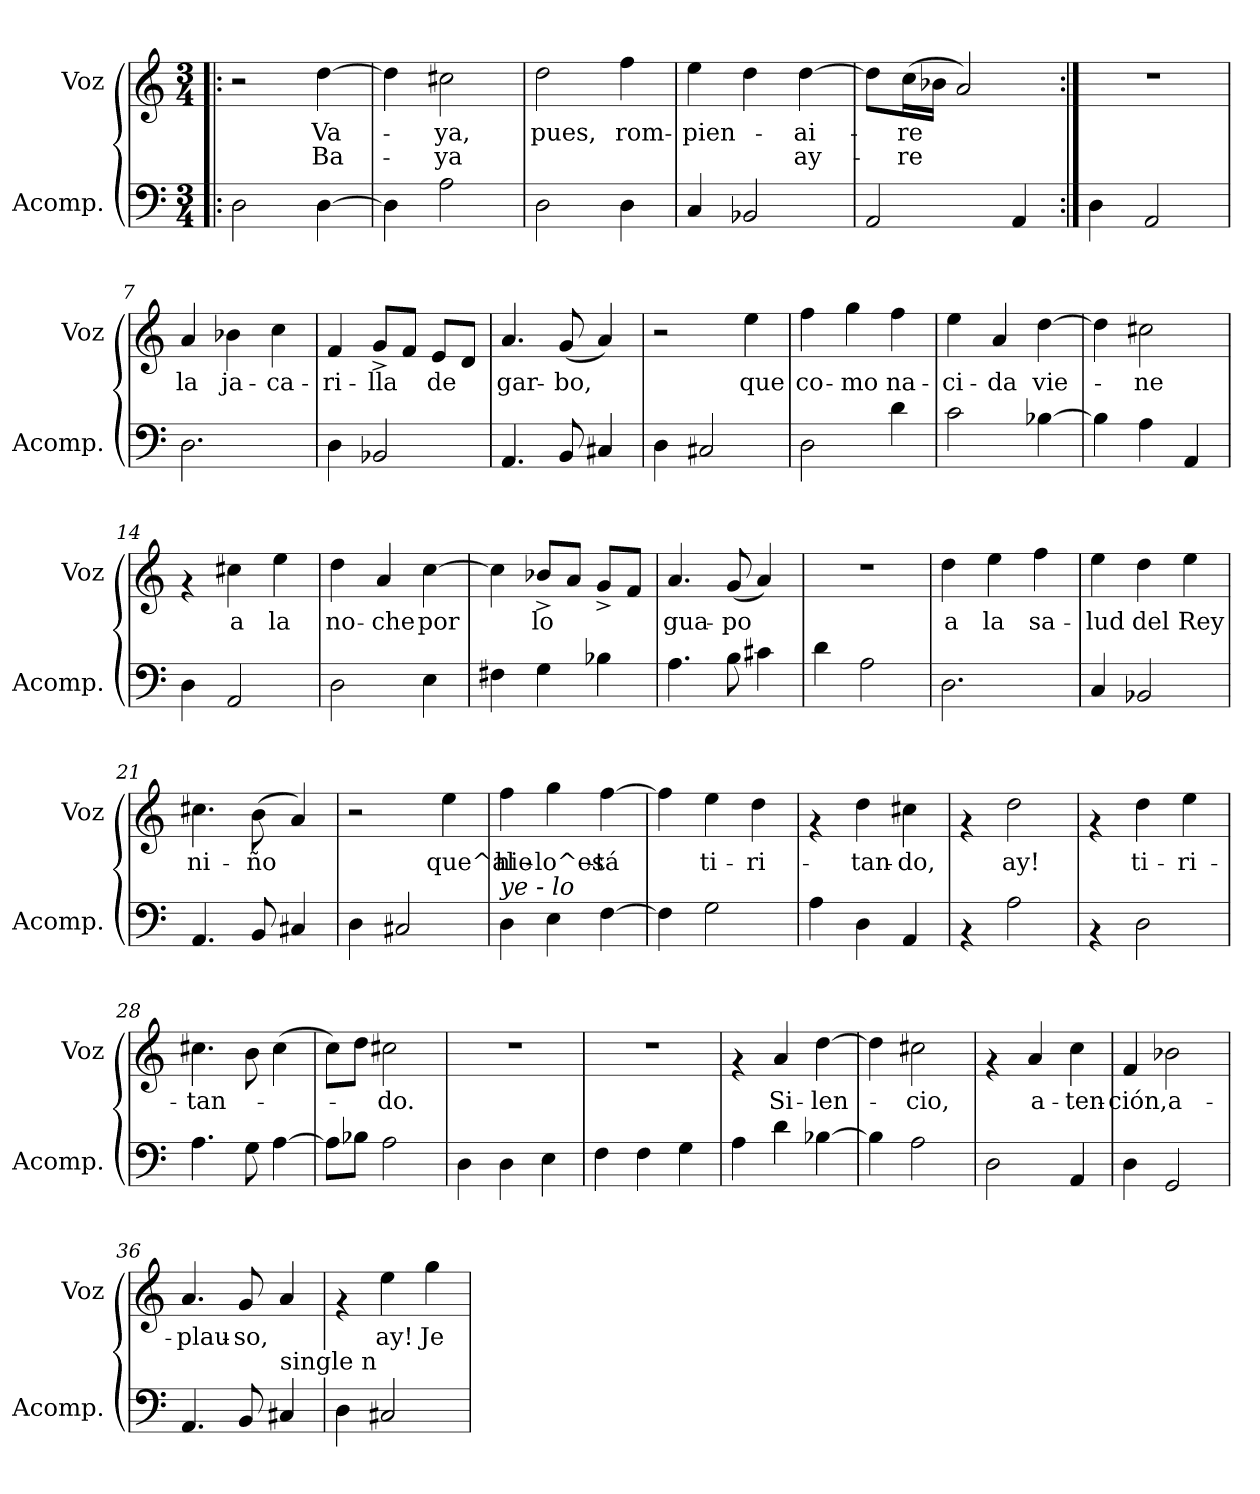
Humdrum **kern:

**kern	**kern	**text	**text
*part2	*part1	*part1	*part1
*staff2	*staff1	*staff1	*staff1
*I"Acomp.	*I"Voz	*	*
*I'Acomp.	*I'Voz	*	*
!!LO:PB:g=z
*clefF4	*clefG2	*	*
*k[]	*k[]	*	*
*C:	*C:	*	*
*M3/4	*M3/4	*	*
=1!|:	=1!|:	=1!|:	=1!|:
2D\	2r	.	.
!	!	!LO:LY:b	!LO:LY:b
[>4D\	[>4dd\	Va-	Ba-
=2	=2	=2	=2
4D\]	4dd\]	.	.
!	!	!LO:LY:b	!LO:LY:b
2A\	2cc#X\	-ya,	-ya
=3	=3	=3	=3
!	!	!LO:LY:b	!
2D\	2dd\	pues,	.
!	!	!LO:LY:b	!
4D\	4ff\	rom-	.
=4	=4	=4	=4
!	!	!LO:LY:b	!
4C/	4ee\	-pien-	.
2BB-X/	4dd\	.	.
!	!	!LO:LY:b	!LO:LY:b
.	[>4dd\	ai-	ay-
=5	=5	=5	=5
2AA/	8dd\L]	.	.
!	!	!LO:LY:b	!LO:LY:b
.	(>16cc\L	-re	-re
.	16b-X\JJ	.	.
.	2a/)	.	.
4AA/	.	.	.
=6:|!	=6:|!	=6:|!	=6:|!
4D\	2.r	.	.
2AA/	.	.	.
!!LO:LB:g=z
=7	=7	=7	=7
!	!	!LO:LY:b	!
2.D\	4a/	la	.
!	!	!LO:LY:b	!
.	4b-X\	ja-	.
!	!	!LO:LY:b	!
.	4cc\	-ca-	.
=8	=8	=8	=8
!	!	!LO:LY:b	!
4D\	4f/	-ri-	.
!	!	!LO:LY:b	!
2BB-X/	8g^</L	-lla	.
.	8f/J	.	.
!	!	!LO:LY:b	!
.	8e/L	de	.
.	8d/J	.	.
=9	=9	=9	=9
!	!	!LO:LY:b	!
4.AA/	4.a/	gar-	.
!	!	!LO:LY:b	!
8BB/	(>8g/	-bo,	.
4C#X/	4a/)	.	.
=10	=10	=10	=10
4D\	2r	.	.
2C#X/	.	.	.
!	!	!LO:LY:b	!
.	4ee\	que	.
=11	=11	=11	=11
!	!	!LO:LY:b	!
2D\	4ff\	co-	.
!	!	!LO:LY:b	!
.	4gg\	-mo	.
!	!	!LO:LY:b	!
4d\	4ff\	na-	.
=12	=12	=12	=12
!	!	!LO:LY:b	!
2c\	4ee\	-ci-	.
!	!	!LO:LY:b	!
.	4a/	-da	.
!	!	!LO:LY:b	!
[>4B-X\	[>4dd\	vie-	.
=13	=13	=13	=13
4B-\]	4dd\]	.	.
!	!	!LO:LY:b	!
4A\	2cc#X\	-ne	.
4AA/	.	.	.
!!LO:LB:g=z
=14	=14	=14	=14
4D\	4rf	.	.
!	!	!LO:LY:b	!
2AA/	4cc#X\	a	.
!	!	!LO:LY:b	!
.	4ee\	la	.
=15	=15	=15	=15
!	!	!LO:LY:b	!
2D\	4dd\	no-	.
!	!	!LO:LY:b	!
.	4a/	-che	.
!	!	!LO:LY:b	!
4E\	[>4cc\	por	.
=16	=16	=16	=16
4F#X\	4cc\]	.	.
!	!	!LO:LY:b	!
4G\	8b-X^</L	lo	.
.	8a/J	.	.
4B-X\	8g^</L	.	.
.	8f/J	.	.
=17	=17	=17	=17
!	!	!LO:LY:b	!
4.A\	4.a/	gua-	.
!	!	!LO:LY:b	!
8B\	(>8g/	-po	.
4c#X\	4a/)	.	.
=18	=18	=18	=18
4d\	2.r	.	.
2A\	.	.	.
=19	=19	=19	=19
!	!	!LO:LY:b	!
2.D\	4dd\	a	.
!	!	!LO:LY:b	!
.	4ee\	la	.
!	!	!LO:LY:b	!
.	4ff\	sa-	.
=20	=20	=20	=20
!	!	!LO:LY:b	!
4C/	4ee\	-lud	.
!	!	!LO:LY:b	!
2BB-X/	4dd\	del	.
!	!	!LO:LY:b	!
.	4ee\	Rey	.
!!LO:LB:g=z
=21	=21	=21	=21
!	!	!LO:LY:b	!
4.AA/	4.cc#X\	ni-	.
!	!	!LO:LY:b	!
8BB/	(>8b\	-ño	.
4C#X/	4a/)	.	.
=22	=22	=22	=22
4D\	2r	.	.
2C#X/	.	.	.
!	!	!LO:LY:b	!
.	4ee\	que^al	.
=23	=23	=23	=23
!LO:TX:a:i:t=ye - lo	!	!	!
!	!	!LO:LY:b	!
4D\	4ff\	hie-	.
!	!	!LO:LY:b	!
4E\	4gg\	-lo^es-	.
!	!	!LO:LY:b	!
[>4F\	[>4ff\	-tá	.
=24	=24	=24	=24
4F\]	4ff\]	.	.
!	!	!LO:LY:b	!
2G\	4ee\	ti-	.
!	!	!LO:LY:b	!
.	4dd\	-ri-	.
=25	=25	=25	=25
4A\	4rf	.	.
!	!	!LO:LY:b	!
4D\	4dd\	-tan-	.
!	!	!LO:LY:b	!
4AA/	4cc#X\	-do,	.
=26	=26	=26	=26
4rAA	4rf	.	.
!	!	!LO:LY:b	!
2A\	2dd\	ay!	.
=27	=27	=27	=27
4rAA	4rf	.	.
!	!	!LO:LY:b	!
2D\	4dd\	ti-	.
!	!	!LO:LY:b	!
.	4ee\	-ri-	.
!!LO:LB:g=z
=28	=28	=28	=28
!	!	!LO:LY:b	!
4.A\	4.cc#X\	-tan-	.
8G\	8b\	.	.
[>4A\	(>4cc#\	.	.
=29	=29	=29	=29
8A\L]	8cc\L)	.	.
8B-X\J	8dd\J	.	.
!	!	!LO:LY:b	!
2A\	2cc#X\	-do.	.
=30	=30	=30	=30
4D\	2.r	.	.
4D\	.	.	.
4E\	.	.	.
=31	=31	=31	=31
4F\	2.r	.	.
4F\	.	.	.
4G\	.	.	.
=32	=32	=32	=32
4A\	4rf	.	.
!	!	!LO:LY:b	!
4d\	4a/	Si-	.
!	!	!LO:LY:b	!
[>4B-X\	[>4dd\	-len-	.
=33	=33	=33	=33
4B-\]	4dd\]	.	.
!	!	!LO:LY:b	!
2A\	2cc#X\	-cio,	.
=34	=34	=34	=34
2D\	4rf	.	.
!	!	!LO:LY:b	!
.	4a/	a-	.
!	!	!LO:LY:b	!
4AA/	4cc\	-ten-	.
!!LO:PB:g=z
=35	=35	=35	=35
!	!	!LO:LY:b	!
4D\	4f/	-ción,	.
!	!	!LO:LY:b	!
2GG/	2b-X\	a-	.
=36	=36	=36	=36
!	!	!LO:LY:b	!
4.AA/	4.a/	-plau-	.
!	!	!LO:LY:b	!
8BB/	8g/	-so,	.
!LO:TX:a:t=single n	!	!	!
4C#/	4a/	.	.
=37	=37	=37	=37
4D\	4rf	.	.
!	!	!LO:LY:b	!
2C#X/	4ee\	ay!	.
!	!	!LO:LY:b	!
.	4gg\	Je-	.
=	=	=	=
*-	*-	*-	*-
